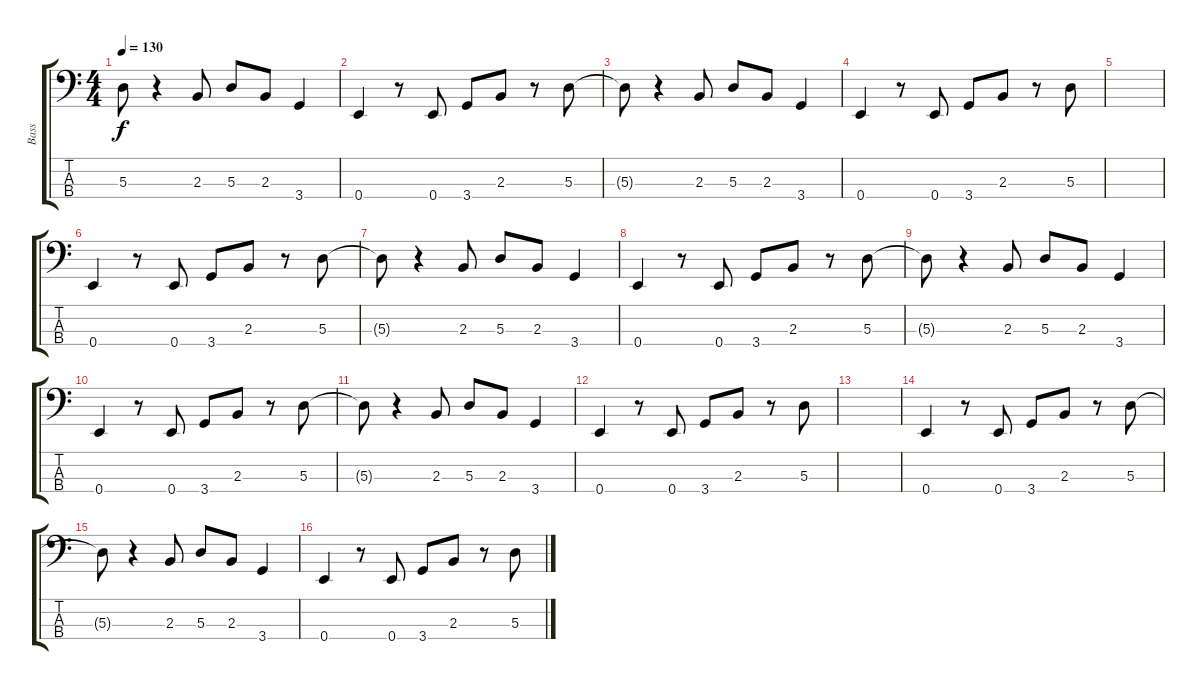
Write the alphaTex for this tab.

\track ("Bass" "Bass") {instrument slapbass2}
\staff {score tabs}
\tuning (G2 D2 A1 E1) {hide}
\ts (4 4)
\tempo 130
\clef f4
\ks c
5.3{t}.8{dy f} r.4 2.3.8 5.3.8 2.3.8 3.4.4 |
0.4.4 r.8 0.4.8 3.4.8 2.3.8 r.8 5.3.8 |
5.3{t}.8 r.4 2.3.8 5.3.8 2.3.8 3.4.4 |
0.4.4 r.8 0.4.8 3.4.8 2.3.8 r.8 5.3.8 |
|
0.4.4 r.8 0.4.8 3.4.8 2.3.8 r.8 5.3.8 |
5.3{t}.8 r.4 2.3.8 5.3.8 2.3.8 3.4.4 |
0.4.4 r.8 0.4.8 3.4.8 2.3.8 r.8 5.3.8 |
5.3{t}.8 r.4 2.3.8 5.3.8 2.3.8 3.4.4 |
0.4.4 r.8 0.4.8 3.4.8 2.3.8 r.8 5.3.8 |
5.3{t}.8 r.4 2.3.8 5.3.8 2.3.8 3.4.4 |
0.4.4 r.8 0.4.8 3.4.8 2.3.8 r.8 5.3.8 |
|
0.4.4 r.8 0.4.8 3.4.8 2.3.8 r.8 5.3.8 |
5.3{t}.8 r.4 2.3.8 5.3.8 2.3.8 3.4.4 |
0.4.4 r.8 0.4.8 3.4.8 2.3.8 r.8 5.3.8
